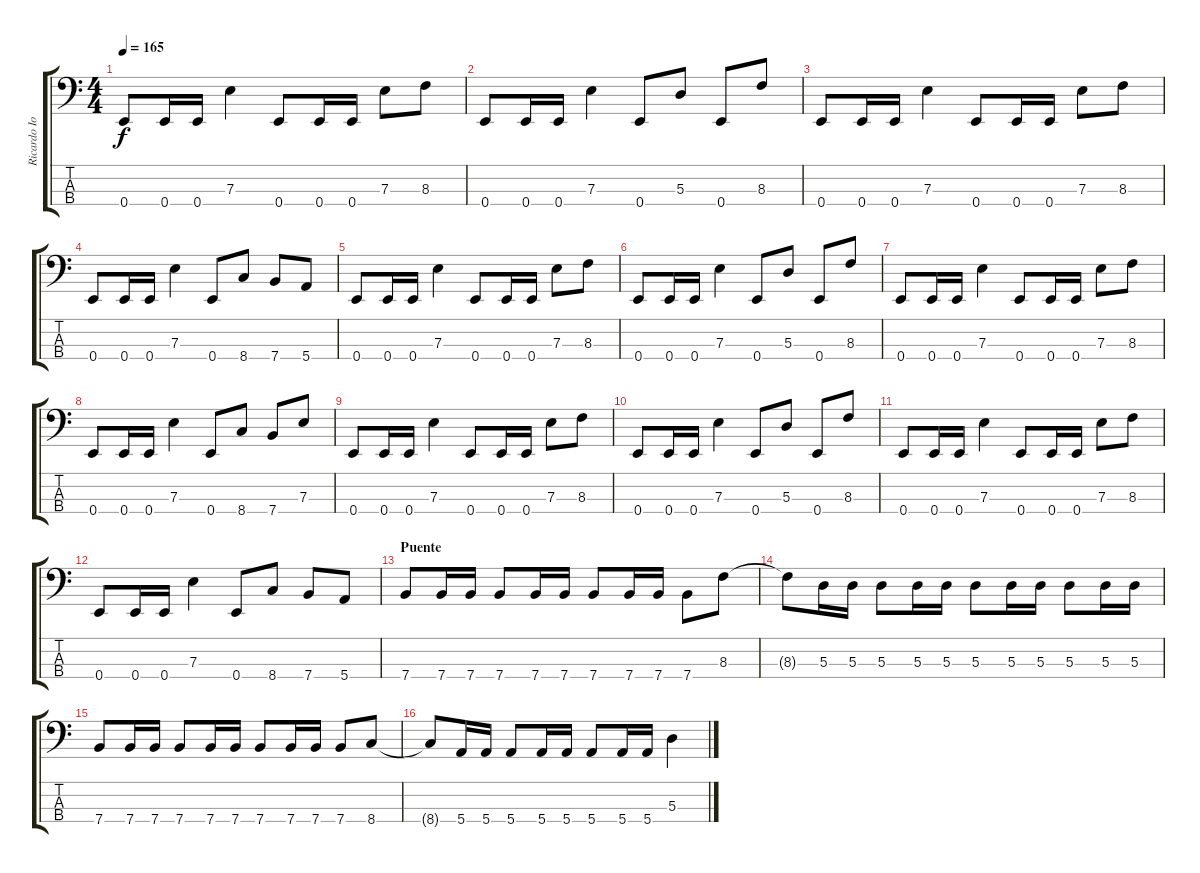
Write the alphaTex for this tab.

\track ("Ricardo Iorio (bajo)" "Ricardo Io") {instrument electricbassfinger}
\staff {score tabs}
\tuning (G2 D2 A1 E1) {hide}
\ts (4 4)
\tempo 165
\clef f4
\ks c
0.4.8{dy f} 0.4.16 0.4.16 7.3.4 0.4.8 0.4.16 0.4.16 7.3.8 8.3.8 |
0.4.8 0.4.16 0.4.16 7.3.4 0.4.8 5.3.8 0.4.8 8.3.8 |
0.4.8 0.4.16 0.4.16 7.3.4 0.4.8 0.4.16 0.4.16 7.3.8 8.3.8 |
0.4.8 0.4.16 0.4.16 7.3.4 0.4.8 8.4.8 7.4.8 5.4.8 |
0.4.8 0.4.16 0.4.16 7.3.4 0.4.8 0.4.16 0.4.16 7.3.8 8.3.8 |
0.4.8 0.4.16 0.4.16 7.3.4 0.4.8 5.3.8 0.4.8 8.3.8 |
0.4.8 0.4.16 0.4.16 7.3.4 0.4.8 0.4.16 0.4.16 7.3.8 8.3.8 |
0.4.8 0.4.16 0.4.16 7.3.4 0.4.8 8.4.8 7.4.8 7.3.8 |
0.4.8 0.4.16 0.4.16 7.3.4 0.4.8 0.4.16 0.4.16 7.3.8 8.3.8 |
0.4.8 0.4.16 0.4.16 7.3.4 0.4.8 5.3.8 0.4.8 8.3.8 |
0.4.8 0.4.16 0.4.16 7.3.4 0.4.8 0.4.16 0.4.16 7.3.8 8.3.8 |
0.4.8 0.4.16 0.4.16 7.3.4 0.4.8 8.4.8 7.4.8 5.4.8 |
\section ("" "Puente")
7.4.8 7.4.16 7.4.16 7.4.8 7.4.16 7.4.16 7.4.8 7.4.16 7.4.16 7.4.8 8.3.8 |
8.3{t}.8 5.3.16 5.3.16 5.3.8 5.3.16 5.3.16 5.3.8 5.3.16 5.3.16 5.3.8 5.3.16 5.3.16 |
7.4.8 7.4.16 7.4.16 7.4.8 7.4.16 7.4.16 7.4.8 7.4.16 7.4.16 7.4.8 8.4.8 |
8.4{t}.8 5.4.16 5.4.16 5.4.8 5.4.16 5.4.16 5.4.8 5.4.16 5.4.16 5.3.4
